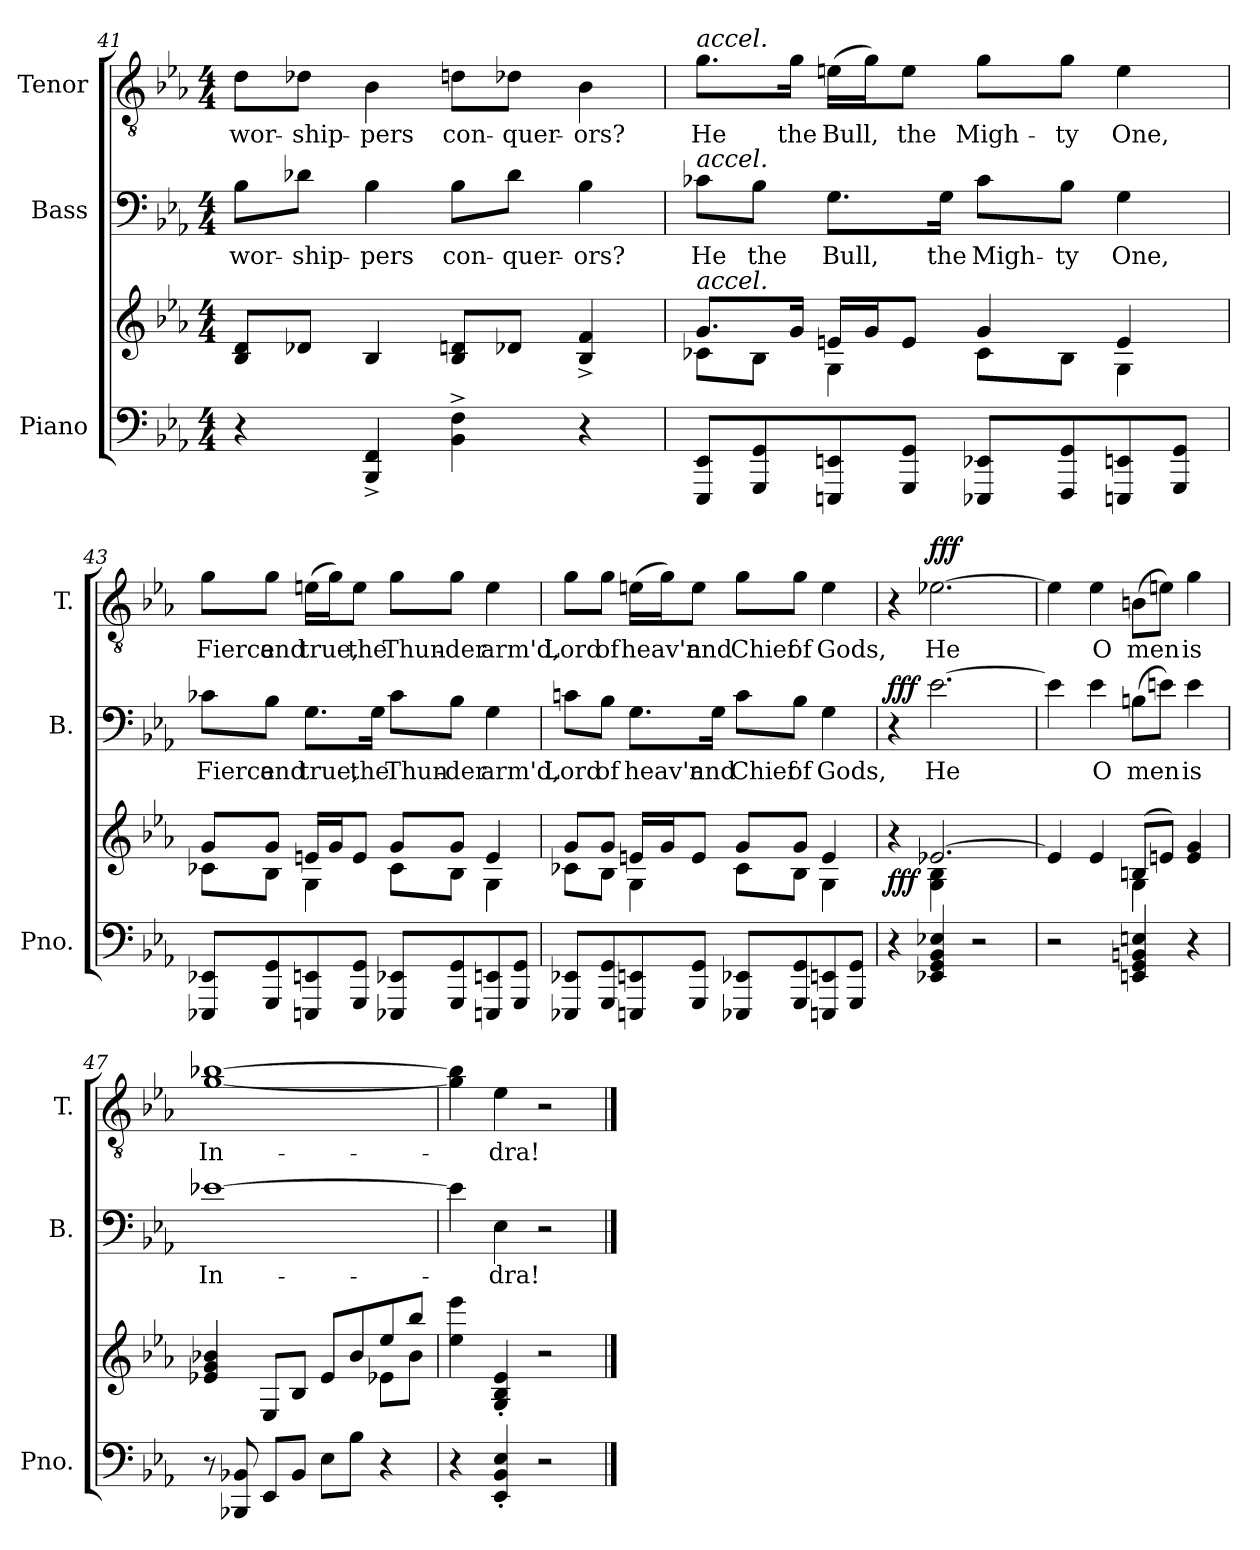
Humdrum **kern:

**kern	**kern	**dynam	**kern	**text	**dynam	**kern	**text	**dynam
*part3	*part3	*part3	*part2	*part2	*part2	*part1	*part1	*part1
*staff4	*staff3	*staff3/4	*staff2	*staff2	*staff2	*staff1	*staff1	*staff1
*I"Piano	*	*	*I"Bass	*	*	*I"Tenor	*	*
*I'Pno.	*	*	*I'B.	*	*	*I'T.	*	*
*clefF4	*clefG2	*	*clefF4	*	*	*clefGv2	*	*
*	*	*	*	*	*	*ITrd7c12	*	*
*k[b-e-a-]	*k[b-e-a-]	*	*k[b-e-a-]	*	*	*k[b-e-a-]	*	*
*E-:	*E-:	*	*E-:	*	*	*E-:	*	*
*M4/4	*M4/4	*	*M4/4	*	*	*M4/4	*	*
=41	=41	=41	=41	=41	=41	=41	=41	=41
!	!	!	!	!LO:LY:b	!	!	!LO:LY:b	!
4r	8B-/ 8d/L	.	8B-\L	wor-	.	8D\L	wor-	.
!	!	!	!	!LO:LY:b	!	!	!LO:LY:b	!
.	8d-X/J	.	8d-X\J	-ship-	.	8D-X\J	-ship-	.
!	!	!	!	!LO:LY:b	!	!	!LO:LY:b	!
4BBB-/^ 4FF/^	4B-/	.	4B-\	-pers	.	4BB-\	-pers	.
!	!	!	!	!LO:LY:b	!	!	!LO:LY:b	!
4BB-\^ 4F\^	8B-/ 8dn/L	.	8B-\L	con-	.	8Dn\L	con-	.
!	!	!	!	!LO:LY:b	!	!	!LO:LY:b	!
.	8d-X/J	.	8d-\J	-quer-	.	8D-X\J	-quer-	.
!	!	!	!	!LO:LY:b	!	!	!LO:LY:b	!
4r	4B-/^ 4f/^	.	4B-\	-ors?	.	4BB-\	-ors?	.
!!LO:LB:g=z
=42	=42	=42	=42	=42	=42	=42	=42	=42
*	*^	*	*	*	*	*	*	*
!	!	!	!	!	!	!	!LO:TX:a:i:t=accel.	!	!
!	!	!	!	!LO:TX:a:i:t=accel.	!	!	!	!	!
!	!LO:TX:a:i:t=accel.	!	!	!	!	!	!	!	!
!	!	!	!	!	!LO:LY:b	!	!	!LO:LY:b	!
8EEE-/ 8EE-/L	8.g/L	8c-X\L	.	8c-X\L	He	.	8.G\L	He	.
!	!	!	!	!	!LO:LY:b	!	!	!	!
8GGG/ 8GG/	.	8B-\J	.	8B-\J	the	.	.	.	.
!	!	!	!	!	!	!	!	!LO:LY:b	!
.	16g/Jk	.	.	.	.	.	16G\Jk	the	.
!	!	!	!	!	!LO:LY:b	!	!	!LO:LY:b	!
8EEEn/ 8EEn/	16en/LL	4G\	.	8.G\L	Bull,	.	(>16En\LL	Bull,	.
.	16g/J	.	.	.	.	.	16G\J)	.	.
!	!	!	!	!	!	!	!	!LO:LY:b	!
8GGG/ 8GG/J	8e/J	.	.	.	.	.	8E\J	the	.
!	!	!	!	!	!LO:LY:b	!	!	!	!
.	.	.	.	16G\Jk	the	.	.	.	.
!	!	!	!	!	!LO:LY:b	!	!	!LO:LY:b	!
8EEE-X/ 8EE-X/L	4g/	8c-\L	.	8c-\L	Migh-	.	8G\L	Migh-	.
!	!	!	!	!	!LO:LY:b	!	!	!LO:LY:b	!
8FFF/ 8GG/	.	8B-\J	.	8B-\J	-ty	.	8G\J	-ty	.
!	!	!	!	!	!LO:LY:b	!	!	!LO:LY:b	!
8EEEn/ 8EEn/	4e/	4G\	.	4G\	One,	.	4E\	One,	.
8GGG/ 8GG/J	.	.	.	.	.	.	.	.	.
=43	=43	=43	=43	=43	=43	=43	=43	=43	=43
!	!	!	!	!	!LO:LY:b	!	!	!LO:LY:b	!
8EEE-X/ 8EE-X/L	8g/L	8c-X\L	.	8c-X\L	Fierce	.	8G\L	Fierce	.
!	!	!	!	!	!LO:LY:b	!	!	!LO:LY:b	!
8GGG/ 8GG/	8g/J	8B-\J	.	8B-\J	and	.	8G\J	and	.
!	!	!	!	!	!LO:LY:b	!	!	!LO:LY:b	!
8EEEn/ 8EEn/	16en/LL	4G\	.	8.G\L	true,	.	(>16En\LL	true,	.
.	16g/J	.	.	.	.	.	16G\J)	.	.
!	!	!	!	!	!	!	!	!LO:LY:b	!
8GGG/ 8GG/J	8e/J	.	.	.	.	.	8E\J	the	.
!	!	!	!	!	!LO:LY:b	!	!	!	!
.	.	.	.	16G\Jk	the	.	.	.	.
!	!	!	!	!	!LO:LY:b	!	!	!LO:LY:b	!
8EEE-X/ 8EE-X/L	8g/L	8c-\L	.	8c-\L	Thun-	.	8G\L	Thun-	.
!	!	!	!	!	!LO:LY:b	!	!	!LO:LY:b	!
8GGG/ 8GG/	8g/J	8B-\J	.	8B-\J	-der	.	8G\J	-der	.
!	!	!	!	!	!LO:LY:b	!	!	!LO:LY:b	!
8EEEn/ 8EEn/	4e/	4G\	.	4G\	arm'd,	.	4E\	arm'd,	.
8GGG/ 8GG/J	.	.	.	.	.	.	.	.	.
!!LO:LB:g=z
=44	=44	=44	=44	=44	=44	=44	=44	=44	=44
!	!	!	!	!	!LO:LY:b	!	!	!LO:LY:b	!
8EEE-X/ 8EE-X/L	8g/L	8c-X\L	.	8cn\L	Lord	.	8G\L	Lord	.
!	!	!	!	!	!LO:LY:b	!	!	!LO:LY:b	!
8GGG/ 8GG/	8g/J	8B-\J	.	8B-\J	of	.	8G\J	of	.
!	!	!	!	!	!LO:LY:b	!	!	!LO:LY:b	!
8EEEn/ 8EEn/	16en/LL	4G\	.	8.G\L	heav'n	.	(>16En\LL	heav'n	.
.	16g/J	.	.	.	.	.	16G\J)	.	.
!	!	!	!	!	!	!	!	!LO:LY:b	!
8GGG/ 8GG/J	8e/J	.	.	.	.	.	8E\J	and	.
!	!	!	!	!	!LO:LY:b	!	!	!	!
.	.	.	.	16G\Jk	and	.	.	.	.
!	!	!	!	!	!LO:LY:b	!	!	!LO:LY:b	!
8EEE-X/ 8EE-X/L	8g/L	8c-\L	.	8c\L	Chief	.	8G\L	Chief	.
!	!	!	!	!	!LO:LY:b	!	!	!LO:LY:b	!
8GGG/ 8GG/	8g/J	8B-\J	.	8B-\J	of	.	8G\J	of	.
!	!	!	!	!	!LO:LY:b	!	!	!LO:LY:b	!
8EEEn/ 8EEn/	4e/	4G\	.	4G\	Gods,	.	4E\	Gods,	.
8GGG/ 8GG/J	.	.	.	.	.	.	.	.	.
=45	=45	=45	=45	=45	=45	=45	=45	=45	=45
!	!	!	!LO:DY:b	!	!	!LO:DY:b	!	!	!
4r	4r	4ryy	fff	4r	.	fff	4r	.	.
!	!	!	!	!	!LO:LY:b	!	!	!LO:LY:b	!LO:DY:b
4EE-X/ 4GG/ 4BB-/ 4E-X/	[2.e-X/	4G\ 4B-\	.	[2.e-\	He	.	[2.E-X\	He	fff
2r	.	2ryy	.	.	.	.	.	.	.
=46	=46	=46	=46	=46	=46	=46	=46	=46	=46
2r	4e-/]	2ryy	.	4e-\]	.	.	4E-\]	.	.
!	!	!	!	!	!LO:LY:b	!	!	!LO:LY:b	!
.	4e-/	.	.	4e-\	O	.	4E-\	O	.
!	!	!	!	!	!LO:LY:b	!	!	!LO:LY:b	!
4EEn/ 4GG/ 4BBn/ 4En/	(>8Bn/L	4G\	.	(>8Bn\L	men	.	(>8BBn\L	men	.
.	8en/J)	.	.	8en\J)	.	.	8En\J)	.	.
!	!	!	!	!	!LO:LY:b	!	!	!LO:LY:b	!
4r	4e/ 4g/	4ryy	.	4e\	is	.	4G\	is	.
=47	=47	=47	=47	=47	=47	=47	=47	=47	=47
!	!	!	!	!	!LO:LY:b	!	!	!LO:LY:b	!
8r	4e-X/ 4g/ 4b-X/	2.ryy	.	[1e-X	In-	.	[1G [1B-X	In-	.
8BBB-X/ 8BB-X/	.	.	.	.	.	.	.	.	.
8EE-/L	8E-/L	.	.	.	.	.	.	.	.
8BB-/J	8B-/J	.	.	.	.	.	.	.	.
8E-\L	8e-/L	.	.	.	.	.	.	.	.
8B-\J	8b-/	.	.	.	.	.	.	.	.
4r	8ee-/	8e-X\L	.	.	.	.	.	.	.
.	8bb-/J	8b-\J	.	.	.	.	.	.	.
*	*v	*v	*	*	*	*	*	*	*
=48	=48	=48	=48	=48	=48	=48	=48	=48
4r	4ee-\ 4eee-\	.	4e-\]	.	.	4G\] 4B-\]	.	.
!	!	!	!	!LO:LY:b	!	!	!LO:LY:b	!
4EE-/' 4BB-/' 4E-/'	4G/' 4B-/' 4e-/'	.	4E-\	-dra!	.	4E-\	-dra!	.
2r	2r	.	2r	.	.	2r	.	.
==	==	==	==	==	==	==	==	==
*-	*-	*-	*-	*-	*-	*-	*-	*-
